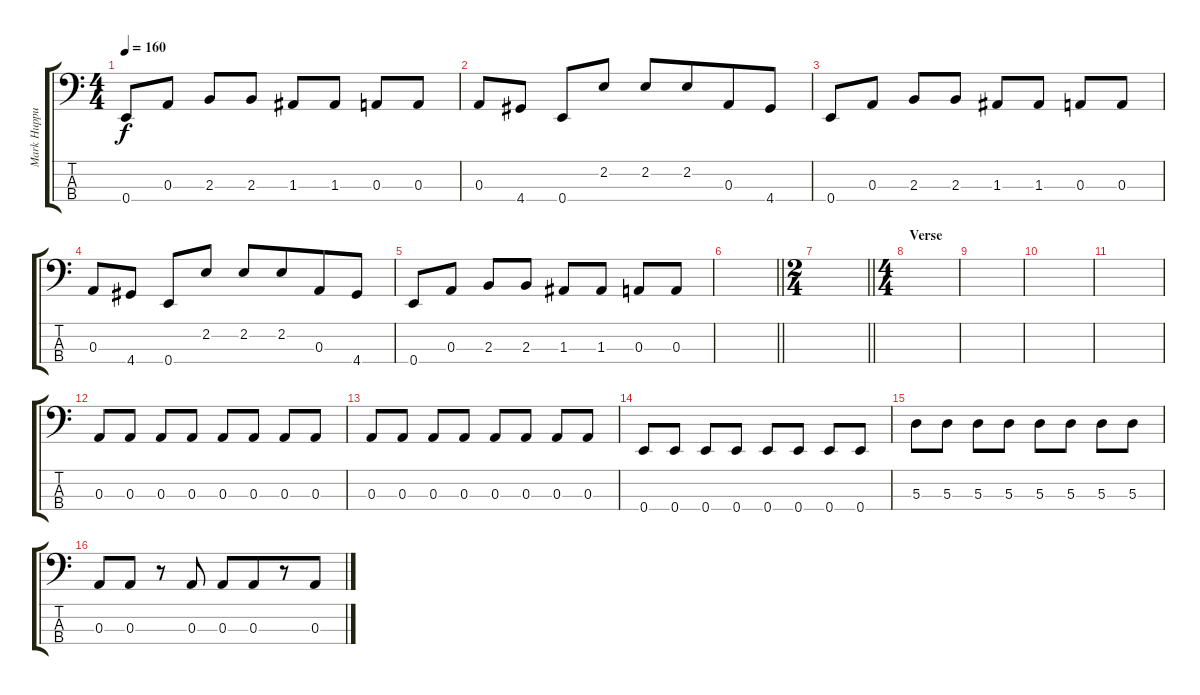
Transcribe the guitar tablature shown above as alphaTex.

\track ("Mark Huppus Bass" "Mark Huppu") {instrument electricbasspick}
\staff {score tabs}
\tuning (G2 D2 A1 E1) {hide}
\ts (4 4)
\tempo 160
\clef f4
\ks c
0.4.8{dy f} 0.3.8 2.3.8 2.3.8 1.3.8 1.3.8 0.3.8{beam merge} 0.3.8 |
0.3.8 4.4.8 0.4.8 2.2.8 2.2.8 2.2.8{beam merge} 0.3.8 4.4.8 |
0.4.8 0.3.8 2.3.8 2.3.8 1.3.8 1.3.8 0.3.8{beam merge} 0.3.8 |
0.3.8 4.4.8 0.4.8 2.2.8 2.2.8 2.2.8{beam merge} 0.3.8 4.4.8 |
0.4.8 0.3.8 2.3.8 2.3.8 1.3.8 1.3.8 0.3.8{beam merge} 0.3.8 |
\barLineRight lightlight
|
\ts (2 4)
\barLineRight lightlight
|
\ts (4 4)
\section ("" "Verse")
|
|
|
|
0.3.8 0.3.8 0.3.8 0.3.8 0.3.8 0.3.8 0.3.8 0.3.8 |
0.3.8 0.3.8 0.3.8 0.3.8 0.3.8 0.3.8 0.3.8 0.3.8 |
0.4.8 0.4.8 0.4.8 0.4.8 0.4.8 0.4.8 0.4.8 0.4.8 |
5.3.8 5.3.8 5.3.8 5.3.8 5.3.8 5.3.8 5.3.8 5.3.8 |
0.3.8 0.3.8 r.8{beam merge} 0.3.8 0.3.8{beam merge} 0.3.8{beam merge} r.8{beam merge} 0.3.8
